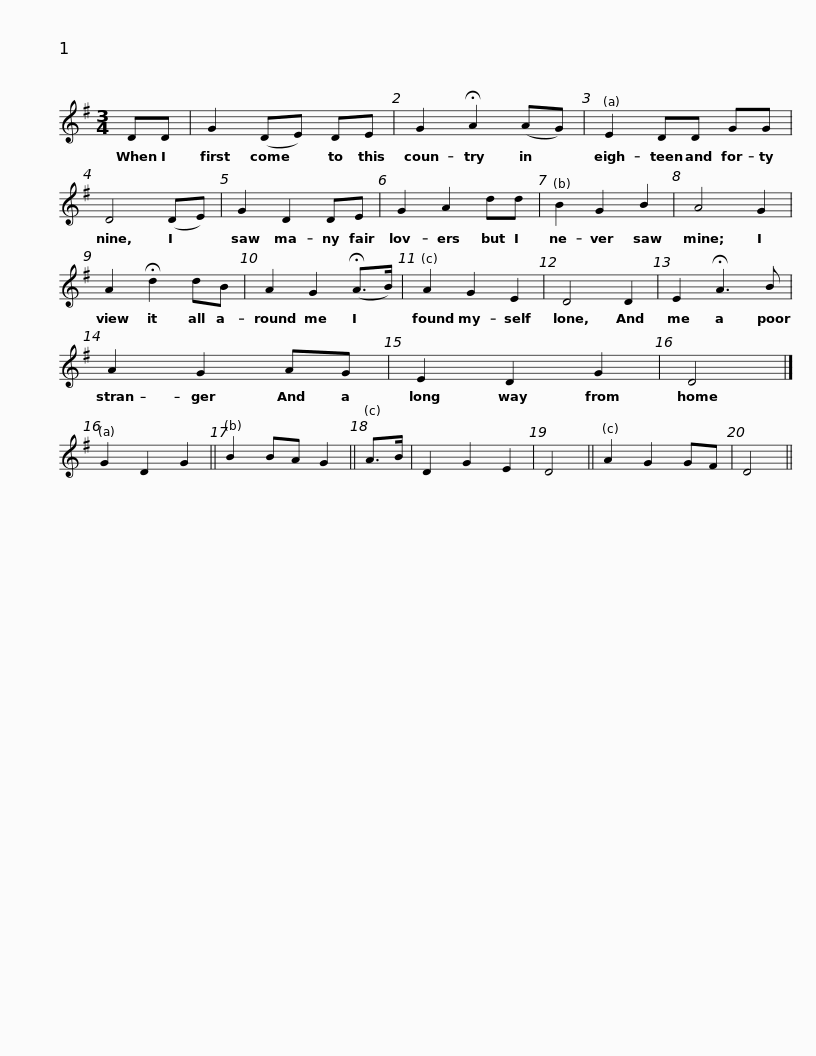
X:1
L:1/8
M:3/4
I:linebreak $
K:G
V:1 treble
V:1
 DD | G2 (DE) DE | G2 !fermata!A2 (AG) | E2 DD GG | D4 (DE) | %5
 G2 D2 DE |$ G2 A2 dd | B2 G2 B2 | A4 G2 | A2 !fermata!d2 dB | %10
 A2 G2 (!fermata!A>B) | A2 G2 E2 | D4 D2 |$ E2 !fermata!A3 B | A2 G2 AG | %15
 E2 D2 G2 | D4 |] G2 D2 G2 || B2 BA G2 || A>B | %20
 D2 G2 E2 | D4 || A2 G2 GF |$ D4 || %24
